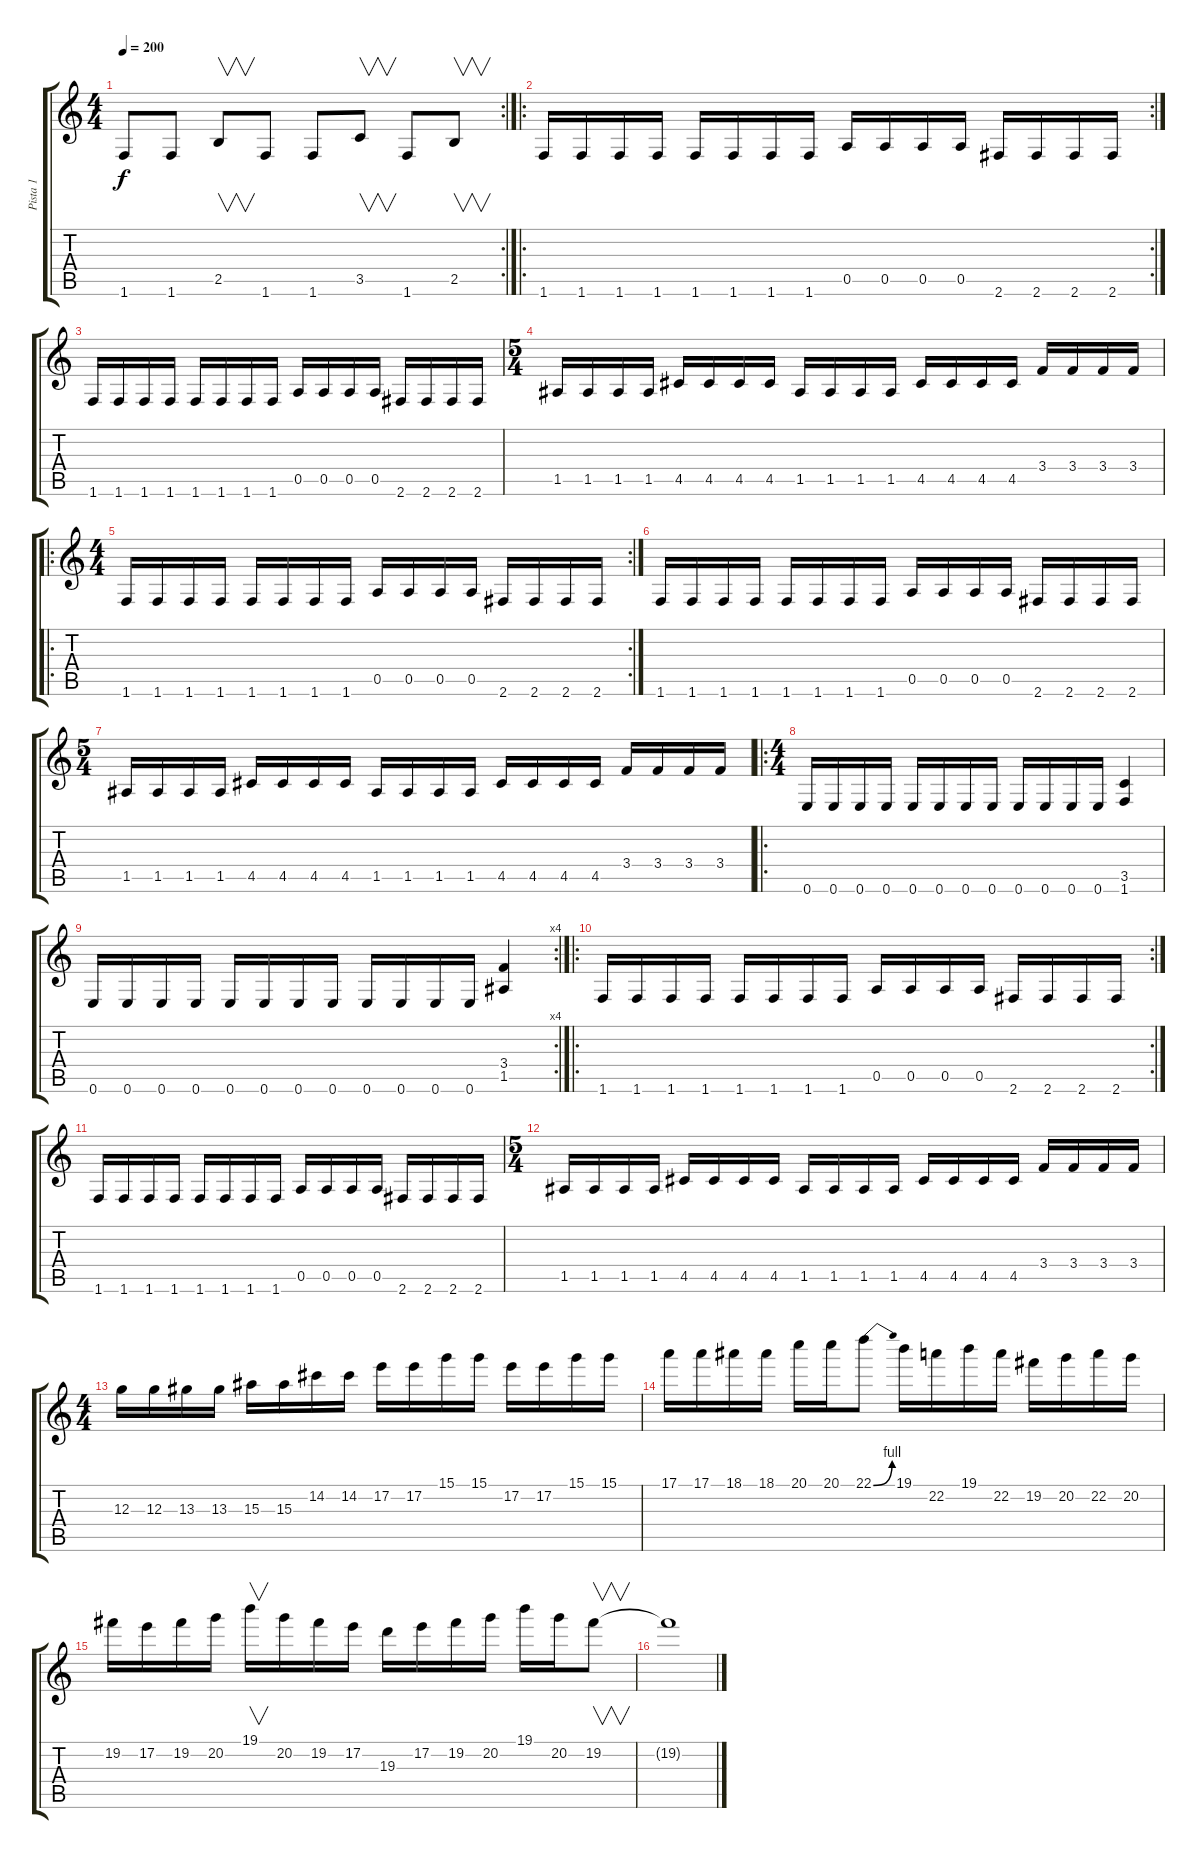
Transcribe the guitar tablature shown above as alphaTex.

\track ("Pista 1" "Pista 1") {instrument distortionguitar}
\staff {score tabs}
\tuning (E4 B3 G3 D3 A2 E2) {hide}
\rc 2
\ts (4 4)
\tempo 200
\clef g2
\ks c
1.6.8{dy f} 1.6.8 2.5.8{v} 1.6.8 1.6.8 3.5.8{v} 1.6.8 2.5.8{v} |
\ro
\rc 2
1.6.16 1.6.16 1.6.16 1.6.16 1.6.16 1.6.16 1.6.16 1.6.16 0.5.16 0.5.16 0.5.16 0.5.16 2.6.16 2.6.16 2.6.16 2.6.16 |
1.6.16 1.6.16 1.6.16 1.6.16 1.6.16 1.6.16 1.6.16 1.6.16 0.5.16 0.5.16 0.5.16 0.5.16 2.6.16 2.6.16 2.6.16 2.6.16 |
\ts (5 4)
1.5.16 1.5.16 1.5.16 1.5.16 4.5.16 4.5.16 4.5.16 4.5.16 1.5.16 1.5.16 1.5.16 1.5.16 4.5.16 4.5.16 4.5.16 4.5.16 3.4.16 3.4.16 3.4.16 3.4.16 |
\ro
\rc 2
\ts (4 4)
1.6.16 1.6.16 1.6.16 1.6.16 1.6.16 1.6.16 1.6.16 1.6.16 0.5.16 0.5.16 0.5.16 0.5.16 2.6.16 2.6.16 2.6.16 2.6.16 |
1.6.16 1.6.16 1.6.16 1.6.16 1.6.16 1.6.16 1.6.16 1.6.16 0.5.16 0.5.16 0.5.16 0.5.16 2.6.16 2.6.16 2.6.16 2.6.16 |
\ts (5 4)
1.5.16 1.5.16 1.5.16 1.5.16 4.5.16 4.5.16 4.5.16 4.5.16 1.5.16 1.5.16 1.5.16 1.5.16 4.5.16 4.5.16 4.5.16 4.5.16 3.4.16 3.4.16 3.4.16 3.4.16 |
\ro
\ts (4 4)
0.6.16 0.6.16 0.6.16 0.6.16 0.6.16 0.6.16 0.6.16 0.6.16 0.6.16 0.6.16 0.6.16 0.6.16 (3.5 1.6).4 |
\rc 4
0.6.16 0.6.16 0.6.16 0.6.16 0.6.16 0.6.16 0.6.16 0.6.16 0.6.16 0.6.16 0.6.16 0.6.16 (3.4 1.5).4 |
\ro
\rc 2
1.6.16 1.6.16 1.6.16 1.6.16 1.6.16 1.6.16 1.6.16 1.6.16 0.5.16 0.5.16 0.5.16 0.5.16 2.6.16 2.6.16 2.6.16 2.6.16 |
1.6.16 1.6.16 1.6.16 1.6.16 1.6.16 1.6.16 1.6.16 1.6.16 0.5.16 0.5.16 0.5.16 0.5.16 2.6.16 2.6.16 2.6.16 2.6.16 |
\ts (5 4)
1.5.16 1.5.16 1.5.16 1.5.16 4.5.16 4.5.16 4.5.16 4.5.16 1.5.16 1.5.16 1.5.16 1.5.16 4.5.16 4.5.16 4.5.16 4.5.16 3.4.16 3.4.16 3.4.16 3.4.16 |
\ts (4 4)
12.3.16 12.3.16 13.3.16 13.3.16 15.3.16 15.3.16 14.2.16 14.2.16 17.2.16 17.2.16 15.1.16 15.1.16 17.2.16 17.2.16 15.1.16 15.1.16 |
17.1.16 17.1.16 18.1.16 18.1.16 20.1.16 20.1.16 22.1{be (bend 0 0 60 4)}.8 19.1.16 22.2.16 19.1.16 22.2.16 19.2.16 20.2.16 22.2.16 20.2.16 |
19.2.16 17.2.16 19.2.16 20.2.16 19.1.16{v} 20.2.16 19.2.16 17.2.16 19.3.16 17.2.16 19.2.16 20.2.16 19.1.16 20.2.16 19.2.8{v} |
19.2{t}.1
